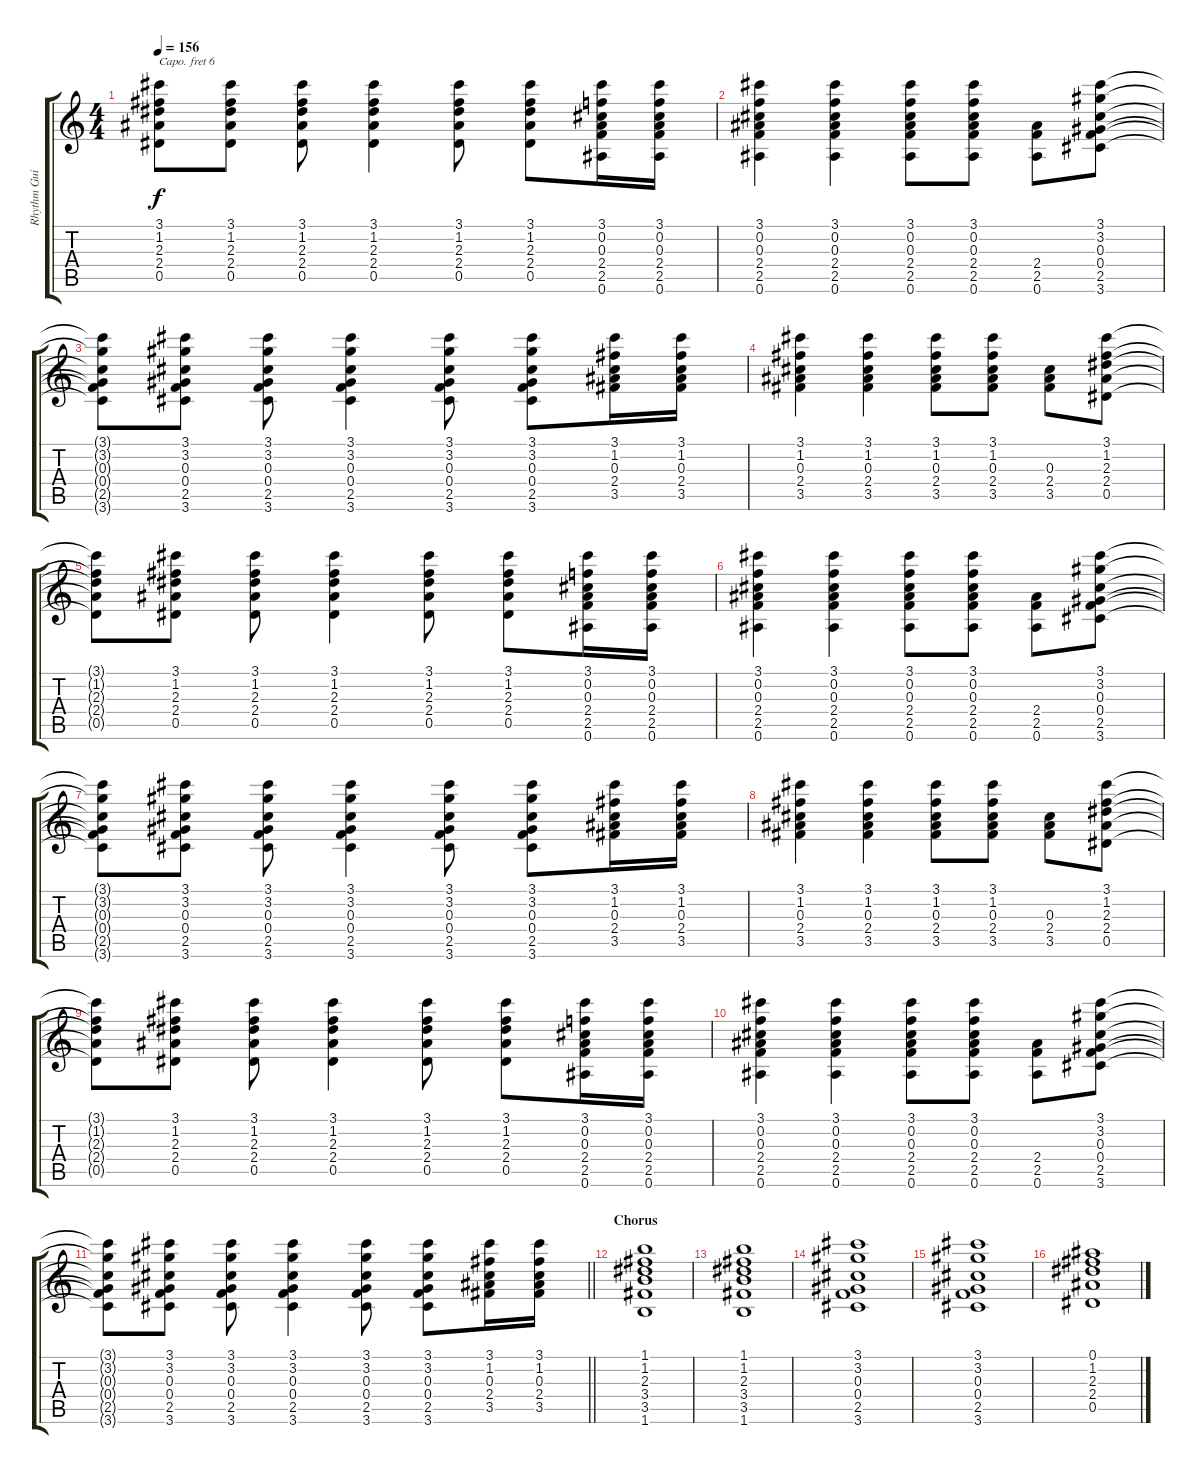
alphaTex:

\track ("Rhythm Guitar" "Rhythm Gui") {instrument electricguitarclean}
\staff {score tabs}
\capo 6
\tuning (E4 B3 G3 D3 A2 E2) {hide}
\ts (4 4)
\tempo 156
\clef g2
\ks c
(3.1{t} 1.2{t} 2.3{t} 2.4{t} 0.5{t}).8{dy f} (3.1 1.2 2.3 2.4 0.5).8 (3.1 1.2 2.3 2.4 0.5).8 (3.1 1.2 2.3 2.4 0.5).4 (3.1 1.2 2.3 2.4 0.5).8 (3.1 1.2 2.3 2.4 0.5).8 (3.1 0.2 0.3 2.4 2.5 0.6).16 (3.1 0.2 0.3 2.4 2.5 0.6).16 |
(3.1 0.2 0.3 2.4 2.5 0.6).4 (3.1 0.2 0.3 2.4 2.5 0.6).4 (3.1 0.2 0.3 2.4 2.5 0.6).8 (3.1 0.2 0.3 2.4 2.5 0.6).8 (2.4 2.5 0.6).8 (3.1 3.2 0.3 0.4 2.5 3.6).8 |
(3.1{t} 3.2{t} 0.3{t} 0.4{t} 2.5{t} 3.6{t}).8 (3.1 3.2 0.3 0.4 2.5 3.6).8 (3.1 3.2 0.3 0.4 2.5 3.6).8 (3.1 3.2 0.3 0.4 2.5 3.6).4 (3.1 3.2 0.3 0.4 2.5 3.6).8 (3.1 3.2 0.3 0.4 2.5 3.6).8 (3.1 1.2 0.3 2.4 3.5).16 (3.1 1.2 0.3 2.4 3.5).16 |
(3.1 1.2 0.3 2.4 3.5).4 (3.1 1.2 0.3 2.4 3.5).4 (3.1 1.2 0.3 2.4 3.5).8 (3.1 1.2 0.3 2.4 3.5).8 (0.3 2.4 3.5).8 (3.1 1.2 2.3 2.4 0.5).8 |
(3.1{t} 1.2{t} 2.3{t} 2.4{t} 0.5{t}).8 (3.1 1.2 2.3 2.4 0.5).8 (3.1 1.2 2.3 2.4 0.5).8 (3.1 1.2 2.3 2.4 0.5).4 (3.1 1.2 2.3 2.4 0.5).8 (3.1 1.2 2.3 2.4 0.5).8 (3.1 0.2 0.3 2.4 2.5 0.6).16 (3.1 0.2 0.3 2.4 2.5 0.6).16 |
(3.1 0.2 0.3 2.4 2.5 0.6).4 (3.1 0.2 0.3 2.4 2.5 0.6).4 (3.1 0.2 0.3 2.4 2.5 0.6).8 (3.1 0.2 0.3 2.4 2.5 0.6).8 (2.4 2.5 0.6).8 (3.1 3.2 0.3 0.4 2.5 3.6).8 |
(3.1{t} 3.2{t} 0.3{t} 0.4{t} 2.5{t} 3.6{t}).8 (3.1 3.2 0.3 0.4 2.5 3.6).8 (3.1 3.2 0.3 0.4 2.5 3.6).8 (3.1 3.2 0.3 0.4 2.5 3.6).4 (3.1 3.2 0.3 0.4 2.5 3.6).8 (3.1 3.2 0.3 0.4 2.5 3.6).8 (3.1 1.2 0.3 2.4 3.5).16 (3.1 1.2 0.3 2.4 3.5).16 |
(3.1 1.2 0.3 2.4 3.5).4 (3.1 1.2 0.3 2.4 3.5).4 (3.1 1.2 0.3 2.4 3.5).8 (3.1 1.2 0.3 2.4 3.5).8 (0.3 2.4 3.5).8 (3.1 1.2 2.3 2.4 0.5).8 |
(3.1{t} 1.2{t} 2.3{t} 2.4{t} 0.5{t}).8 (3.1 1.2 2.3 2.4 0.5).8 (3.1 1.2 2.3 2.4 0.5).8 (3.1 1.2 2.3 2.4 0.5).4 (3.1 1.2 2.3 2.4 0.5).8 (3.1 1.2 2.3 2.4 0.5).8 (3.1 0.2 0.3 2.4 2.5 0.6).16 (3.1 0.2 0.3 2.4 2.5 0.6).16 |
(3.1 0.2 0.3 2.4 2.5 0.6).4 (3.1 0.2 0.3 2.4 2.5 0.6).4 (3.1 0.2 0.3 2.4 2.5 0.6).8 (3.1 0.2 0.3 2.4 2.5 0.6).8 (2.4 2.5 0.6).8 (3.1 3.2 0.3 0.4 2.5 3.6).8 |
\barLineRight lightlight
(3.1{t} 3.2{t} 0.3{t} 0.4{t} 2.5{t} 3.6{t}).8 (3.1 3.2 0.3 0.4 2.5 3.6).8 (3.1 3.2 0.3 0.4 2.5 3.6).8 (3.1 3.2 0.3 0.4 2.5 3.6).4 (3.1 3.2 0.3 0.4 2.5 3.6).8 (3.1 3.2 0.3 0.4 2.5 3.6).8 (3.1 1.2 0.3 2.4 3.5).16 (3.1 1.2 0.3 2.4 3.5).16 |
\section ("" "Chorus")
(1.1 1.2 2.3 3.4 3.5 1.6).1 |
(1.1 1.2 2.3 3.4 3.5 1.6).1 |
(3.1 3.2 0.3 0.4 2.5 3.6).1 |
(3.1 3.2 0.3 0.4 2.5 3.6).1 |
(0.1 1.2 2.3 2.4 0.5).1
